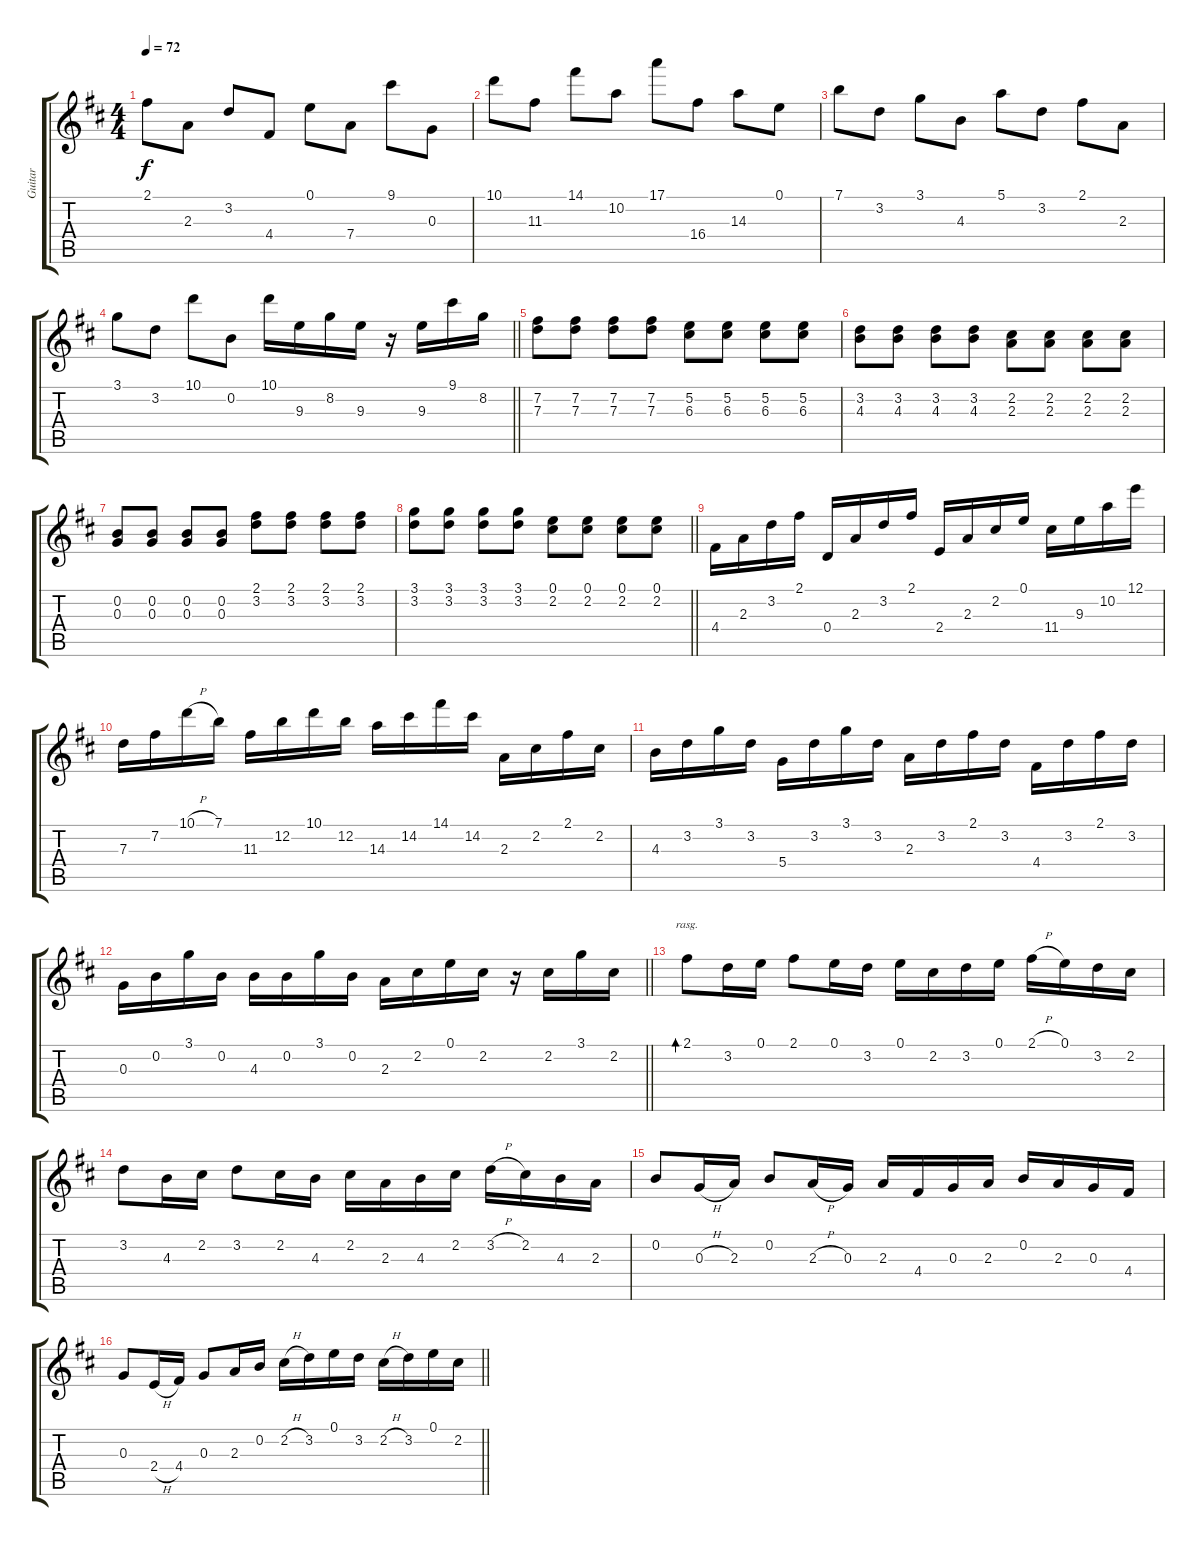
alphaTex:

\track ("Guitar" "Guitar") {solo instrument electricguitarjazz}
\staff {score tabs}
\tuning (E4 B3 G3 D3 A2 E2) {hide}
\ts (4 4)
\tempo 72
\clef g2
\ks d
2.1.8{dy f} 2.3.8 3.2.8 4.4.8 0.1.8 7.4.8 9.1.8 0.3.8 |
10.1.8 11.3.8 14.1.8 10.2.8 17.1.8 16.4.8 14.3.8 0.1.8 |
7.1.8 3.2.8 3.1.8 4.3.8 5.1.8 3.2.8 2.1.8 2.3.8 |
\barLineRight lightlight
3.1.8 3.2.8 10.1.8 0.2.8 10.1.16 9.3.16 8.2.16 9.3.16 r.16 9.3.16 9.1.16 8.2.16 |
(7.2 7.3).8 (7.2 7.3).8 (7.2 7.3).8 (7.2 7.3).8 (5.2 6.3).8 (5.2 6.3).8 (5.2 6.3).8 (5.2 6.3).8 |
(3.2 4.3).8 (3.2 4.3).8 (3.2 4.3).8 (3.2 4.3).8 (2.2 2.3).8 (2.2 2.3).8 (2.2 2.3).8 (2.2 2.3).8 |
(0.2 0.3).8 (0.2 0.3).8 (0.2 0.3).8 (0.2 0.3).8 (2.1 3.2).8 (2.1 3.2).8 (2.1 3.2).8 (2.1 3.2).8 |
\barLineRight lightlight
(3.1 3.2).8 (3.1 3.2).8 (3.1 3.2).8 (3.1 3.2).8 (0.1 2.2).8 (0.1 2.2).8 (0.1 2.2).8 (0.1 2.2).8 |
4.4.16 2.3.16 3.2.16 2.1.16 0.4.16 2.3.16 3.2.16 2.1.16 2.4.16 2.3.16 2.2.16 0.1.16 11.4.16 9.3.16 10.2.16 12.1.16 |
7.3.16 7.2.16 10.1{h}.16 7.1.16 11.3.16 12.2.16 10.1.16 12.2.16 14.3.16 14.2.16 14.1.16 14.2.16 2.3.16 2.2.16 2.1.16 2.2.16 |
4.3.16 3.2.16 3.1.16 3.2.16 5.4.16 3.2.16 3.1.16 3.2.16 2.3.16 3.2.16 2.1.16 3.2.16 4.4.16 3.2.16 2.1.16 3.2.16 |
\barLineRight lightlight
0.3.16 0.2.16 3.1.16 0.2.16 4.3.16 0.2.16 3.1.16 0.2.16 2.3.16 2.2.16 0.1.16 2.2.16 r.16 2.2.16 3.1.16 2.2.16 |
2.1.8{bd 60 rasg ii} 3.2.16 0.1.16 2.1.8 0.1.16 3.2.16 0.1.16 2.2.16 3.2.16 0.1.16 2.1{h}.16 0.1.16 3.2.16 2.2.16 |
3.2.8 4.3.16 2.2.16 3.2.8 2.2.16 4.3.16 2.2.16 2.3.16 4.3.16 2.2.16 3.2{h}.16 2.2.16 4.3.16 2.3.16 |
0.2.8 0.3{h}.16 2.3.16 0.2.8 2.3{h}.16 0.3.16 2.3.16 4.4.16 0.3.16 2.3.16 0.2.16 2.3.16 0.3.16 4.4.16 |
\barLineRight lightlight
0.3.8 2.4{h}.16 4.4.16 0.3.8 2.3.16 0.2.16 2.2{h}.16 3.2.16 0.1.16 3.2.16 2.2{h}.16 3.2.16 0.1.16 2.2.16
